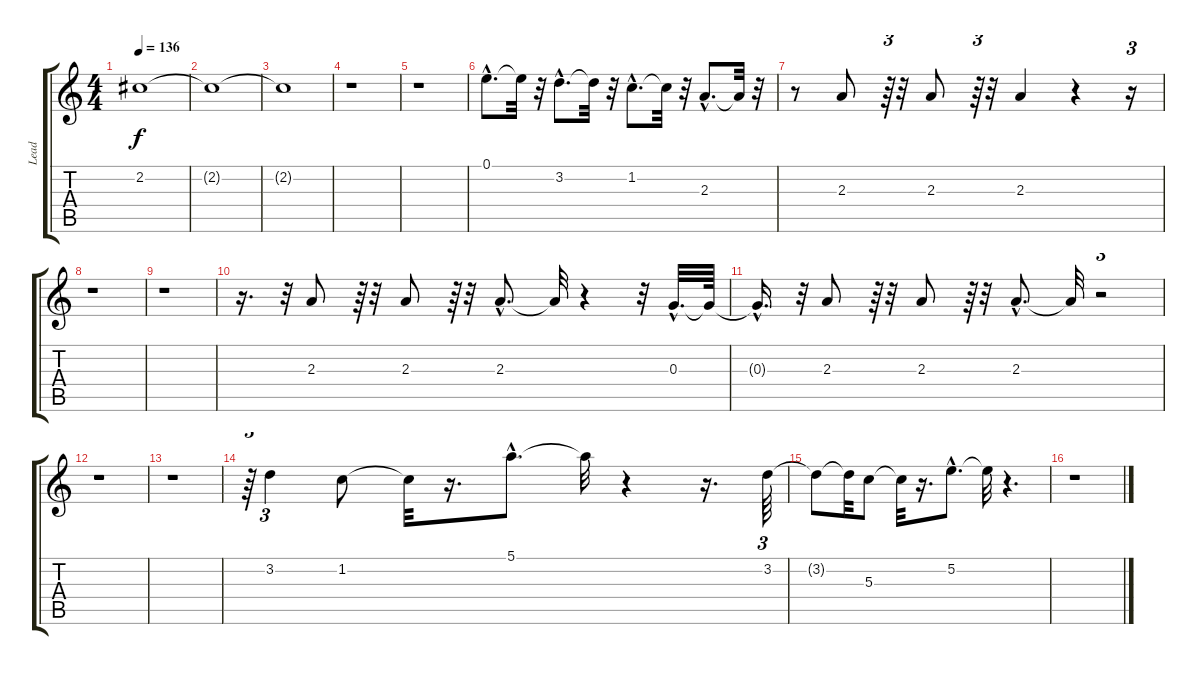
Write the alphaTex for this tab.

\track ("Lead" "Lead") {instrument overdrivenguitar}
\staff {score tabs}
\tuning (E4 B3 G3 D3 A2 E2) {hide}
\ts (4 4)
\tempo 136
\clef g2
\ks c
2.2.1{dy f} |
2.2{t}.1 |
2.2{t}.1 |
r.1 |
r.1 |
0.1{hac}.8{d} 0.1{t}.32 r.32 3.2{hac}.8{d} 3.2{t}.32 r.32 1.2{hac}.8{d} 1.2{t}.32 r.32 2.3{hac}.8{d} 2.3{t}.32 r.32 |
r.8 2.3.8 r.64{tu (3 2)} r.32 2.3.8 r.64{tu (3 2)} r.32 2.3.4 r.4 r.16{tu (3 2)} |
r.1 |
r.1 |
r.16{d} r.32{tu (3 2)} 2.3.8 r.64{tu (3 2)} r.32 2.3.8 r.64{tu (3 2)} r.32 2.3{hac}.8{d} 2.3{t}.32 r.4 r.32 0.3{hac}.32{d} 0.3{t}.64 |
0.3{hac t}.16{d} r.32{tu (3 2)} 2.3.8 r.64{tu (3 2)} r.32 2.3.8 r.64{tu (3 2)} r.32 2.3{hac}.8{d} 2.3{t}.32 r.2{tu (3 2)} |
r.1 |
r.1 |
r.64{tu (3 2)} 3.2.4{tu (3 2)} 1.2.8 1.2{t}.32 r.16{d} 5.1{hac}.8{d} 5.1{t}.32 r.4 r.16{d} 3.2.64{tu (3 2)} |
3.2{t}.8 3.2{t}.32 5.3.8 5.3{t}.32 r.16{d} 5.2{hac}.8{d} 5.2{t}.32 r.4{d} |
r.1
